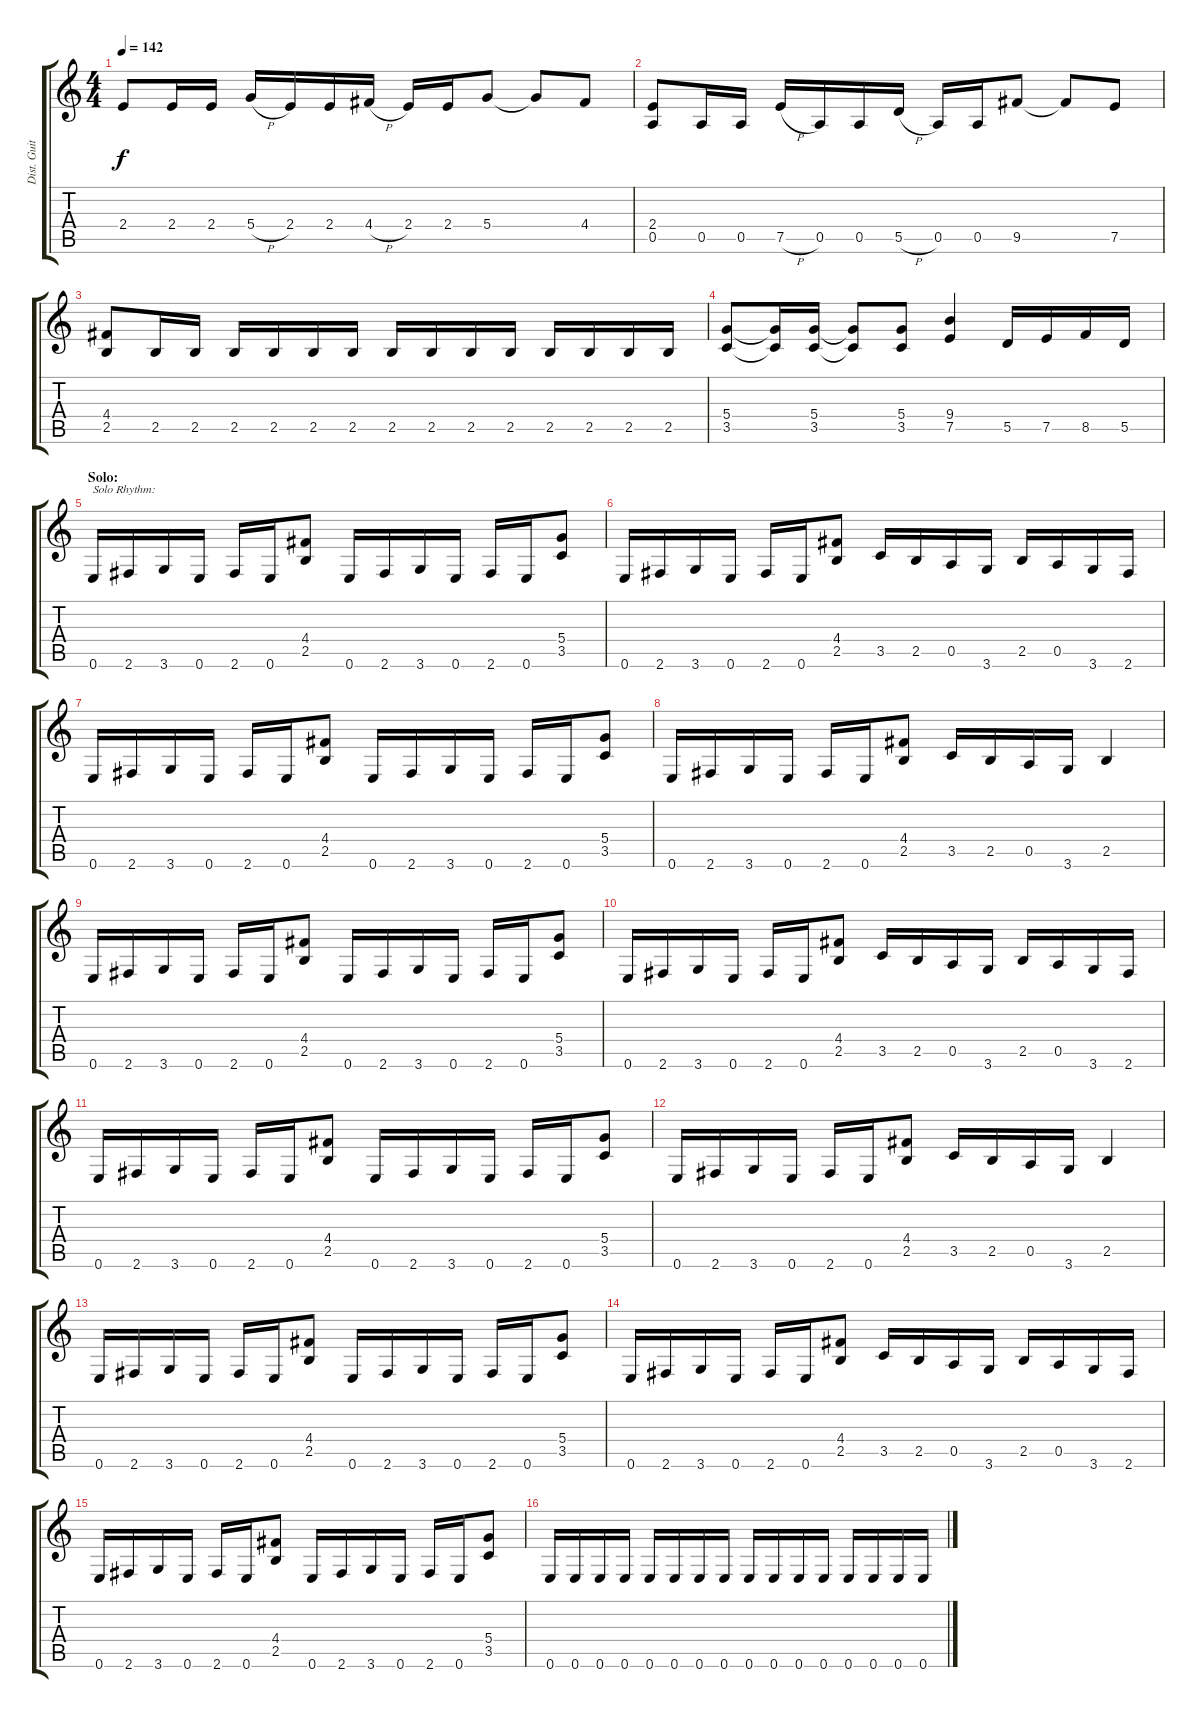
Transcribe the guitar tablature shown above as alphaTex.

\track ("Dist. Guitar 2" "Dist. Guit") {instrument distortionguitar}
\staff {score tabs}
\tuning (E4 B3 G3 D3 A2 E2) {hide}
\ts (4 4)
\tempo 142
\clef g2
\ks c
2.4.8{dy f} 2.4.16 2.4.16 5.4{h}.16 2.4.16 2.4.16 4.4{h}.16 2.4.16 2.4.16 5.4.8 5.4{t}.8 4.4.8 |
(2.4 0.5).8 0.5.16 0.5.16 7.5{h}.16 0.5.16 0.5.16 5.5{h}.16 0.5.16 0.5.16 9.5.8 9.5{t}.8 7.5.8 |
(4.4 2.5).8 2.5.16 2.5.16 2.5.16 2.5.16 2.5.16 2.5.16 2.5.16 2.5.16 2.5.16 2.5.16 2.5.16 2.5.16 2.5.16 2.5.16 |
(5.4 3.5).8 (5.4{t} 3.5{t}).16 (5.4 3.5).16 (5.4{t} 3.5{t}).8 (5.4 3.5).8 (9.4 7.5).4 5.5.16 7.5.16 8.5.16 5.5.16 |
\section ("" "Solo:")
0.6.16{txt "Solo Rhythm:"} 2.6.16 3.6.16 0.6.16 2.6.16 0.6.16 (4.4 2.5).8 0.6.16 2.6.16 3.6.16 0.6.16 2.6.16 0.6.16 (5.4 3.5).8 |
0.6.16 2.6.16 3.6.16 0.6.16 2.6.16 0.6.16 (4.4 2.5).8 3.5.16 2.5.16 0.5.16 3.6.16 2.5.16 0.5.16 3.6.16 2.6.16 |
0.6.16 2.6.16 3.6.16 0.6.16 2.6.16 0.6.16 (4.4 2.5).8 0.6.16 2.6.16 3.6.16 0.6.16 2.6.16 0.6.16 (5.4 3.5).8 |
0.6.16 2.6.16 3.6.16 0.6.16 2.6.16 0.6.16 (4.4 2.5).8 3.5.16 2.5.16 0.5.16 3.6.16 2.5.4 |
0.6.16 2.6.16 3.6.16 0.6.16 2.6.16 0.6.16 (4.4 2.5).8 0.6.16 2.6.16 3.6.16 0.6.16 2.6.16 0.6.16 (5.4 3.5).8 |
0.6.16 2.6.16 3.6.16 0.6.16 2.6.16 0.6.16 (4.4 2.5).8 3.5.16 2.5.16 0.5.16 3.6.16 2.5.16 0.5.16 3.6.16 2.6.16 |
0.6.16 2.6.16 3.6.16 0.6.16 2.6.16 0.6.16 (4.4 2.5).8 0.6.16 2.6.16 3.6.16 0.6.16 2.6.16 0.6.16 (5.4 3.5).8 |
0.6.16 2.6.16 3.6.16 0.6.16 2.6.16 0.6.16 (4.4 2.5).8 3.5.16 2.5.16 0.5.16 3.6.16 2.5.4 |
0.6.16 2.6.16 3.6.16 0.6.16 2.6.16 0.6.16 (4.4 2.5).8 0.6.16 2.6.16 3.6.16 0.6.16 2.6.16 0.6.16 (5.4 3.5).8 |
0.6.16 2.6.16 3.6.16 0.6.16 2.6.16 0.6.16 (4.4 2.5).8 3.5.16 2.5.16 0.5.16 3.6.16 2.5.16 0.5.16 3.6.16 2.6.16 |
0.6.16 2.6.16 3.6.16 0.6.16 2.6.16 0.6.16 (4.4 2.5).8 0.6.16 2.6.16 3.6.16 0.6.16 2.6.16 0.6.16 (5.4 3.5).8 |
0.6.16 0.6.16 0.6.16 0.6.16 0.6.16 0.6.16 0.6.16 0.6.16 0.6.16 0.6.16 0.6.16 0.6.16 0.6.16 0.6.16 0.6.16 0.6.16
